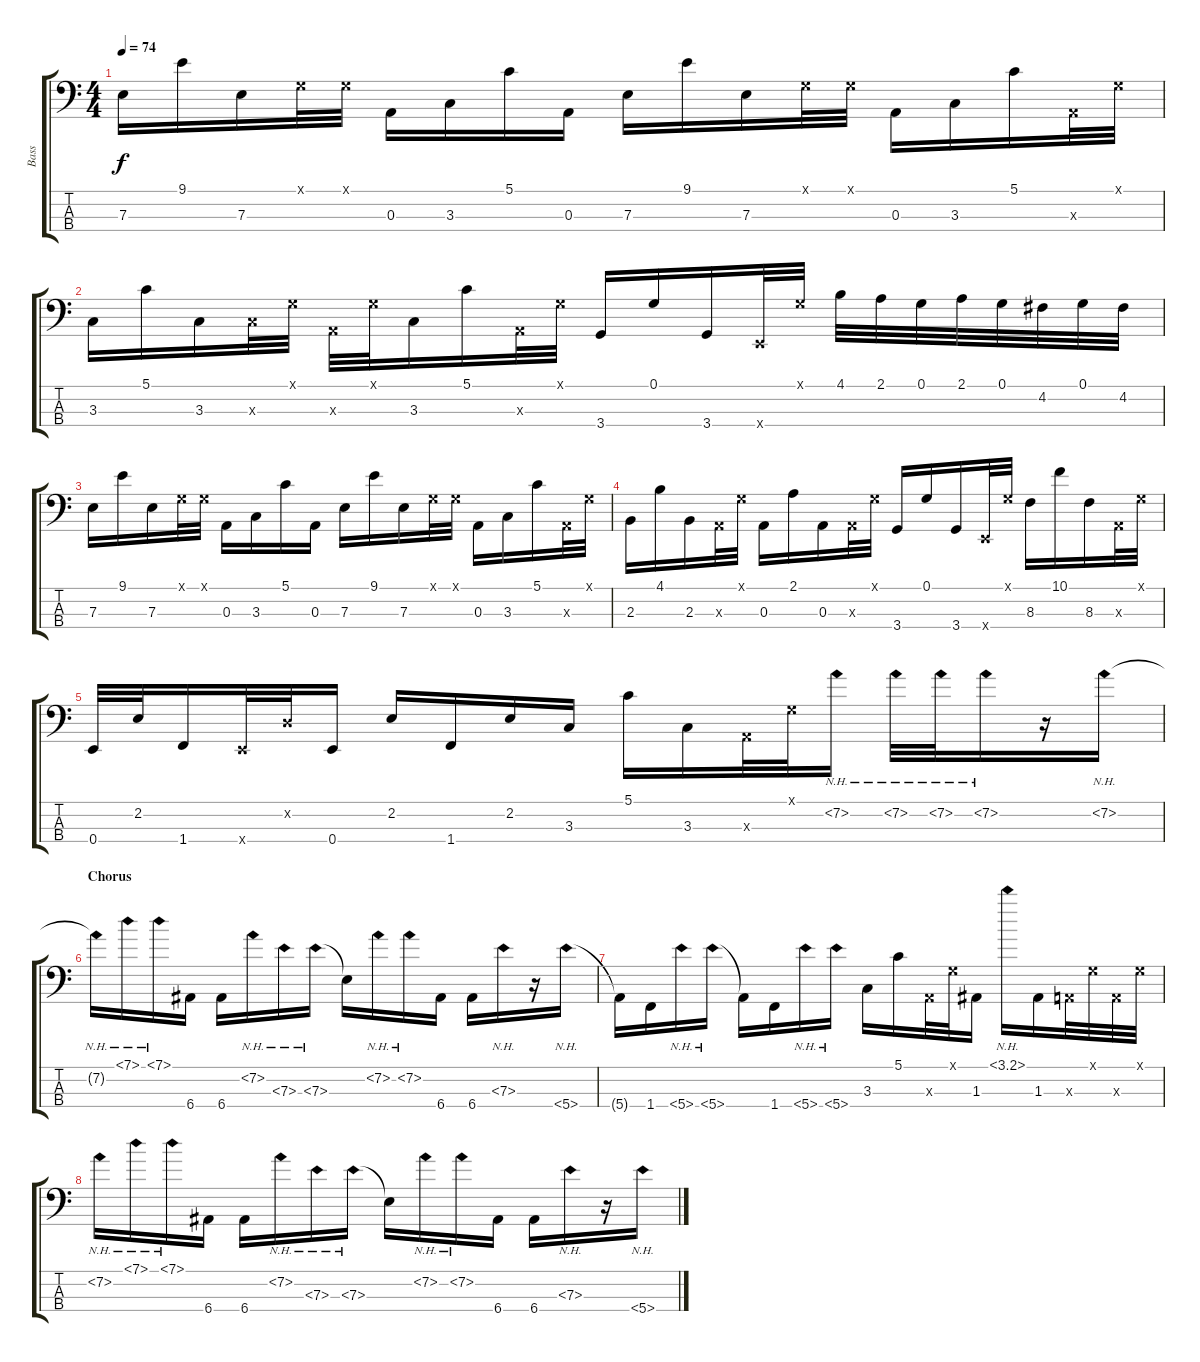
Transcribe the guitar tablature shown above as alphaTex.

\track ("Bass" "Bass") {instrument slapbass1}
\staff {score tabs}
\tuning (G2 D2 A1 E1) {hide}
\ts (4 4)
\tempo 74
\clef f4
\ks c
7.3.16{dy f} 9.1.16 7.3.16 0.1{x}.32 0.1{x}.32 0.3.16 3.3.16 5.1.16 0.3.16 7.3.16 9.1.16 7.3.16 0.1{x}.32 0.1{x}.32 0.3.16 3.3.16 5.1.16 0.3{x}.32 0.1{x}.32 |
3.3.16 5.1.16 3.3.16 3.3{x}.32 0.1{x}.32 0.3{x}.32 0.1{x}.32 3.3.16 5.1.16 0.3{x}.32 0.1{x}.32 3.4.16 0.1.16 3.4.16 0.4{x}.32 0.1{x}.32 4.1.32 2.1.32 0.1.32 2.1.32 0.1.32 4.2.32 0.1.32 4.2.32 |
7.3.16 9.1.16 7.3.16 0.1{x}.32 0.1{x}.32 0.3.16 3.3.16 5.1.16 0.3.16 7.3.16 9.1.16 7.3.16 0.1{x}.32 0.1{x}.32 0.3.16 3.3.16 5.1.16 0.3{x}.32 0.1{x}.32 |
2.3.16 4.1.16 2.3.16 0.3{x}.32 0.1{x}.32 0.3.16 2.1.16 0.3.16 0.3{x}.32 0.1{x}.32 3.4.16 0.1.16 3.4.16 0.4{x}.32 0.1{x}.32 8.3.16 10.1.16 8.3.16 0.3{x}.32 0.1{x}.32 |
0.4.32 2.2.32 1.4.16 0.4{x}.32 0.2{x}.32 0.4.16 2.2.16 1.4.16 2.2.16 3.3.16 5.1.16 3.3.16 0.3{x}.32 0.1{x}.32 7.2{nh}.16 7.2{nh}.32 7.2{nh}.32 7.2{nh}.16 r.16 7.2{nh}.16 |
\section ("" "Chorus")
7.2{nh t}.16 7.1{nh}.16 7.1{nh}.16 6.4.16 6.4.16 7.2{nh}.16 7.3{nh}.16 7.3{nh}.16 7.3{t}.16 7.2{nh}.16 7.2{nh}.16 6.4.16 6.4.16 7.3{nh}.16 r.16 5.4{nh}.16 |
5.4{t}.16 1.4.16 5.4{nh}.16 5.4{nh}.16 5.4{t}.16 1.4.16 5.4{nh}.16 5.4{nh}.16 3.3.16 5.1.16 0.3{x}.32 0.1{x}.32 1.3.16 3.1{nh}.16 1.3.16 0.3{x}.32 0.1{x}.32 0.3{x}.32 0.1{x}.32 |
7.2{nh}.16 7.1{nh}.16 7.1{nh}.16 6.4.16 6.4.16 7.2{nh}.16 7.3{nh}.16 7.3{nh}.16 7.3{t}.16 7.2{nh}.16 7.2{nh}.16 6.4.16 6.4.16 7.3{nh}.16 r.16 5.4{nh}.16
